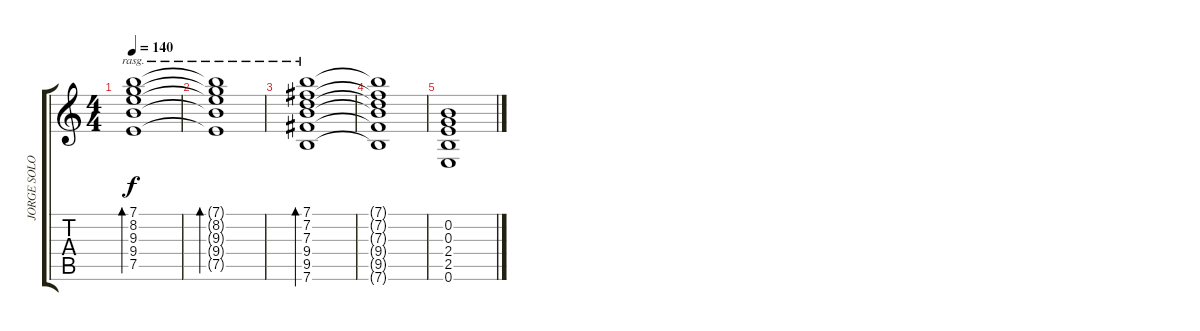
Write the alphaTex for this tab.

\track ("JORGE SOLO" "JORGE SOLO") {instrument overdrivenguitar}
\staff {score tabs}
\tuning (E4 B3 G3 D3 A2 E2) {hide}
\ts (4 4)
\tempo 140
\clef g2
\ks c
(7.1 8.2 9.3 9.4 7.5).1{bd 240 rasg ii dy f} |
(7.1{t} 8.2{t} 9.3{t} 9.4{t} 7.5{t}).1{bd 480 rasg ii} |
(7.1 7.2 7.3 9.4 9.5 7.6).1{bd 240 rasg ii} |
(7.1{t} 7.2{t} 7.3{t} 9.4{t} 9.5{t} 7.6{t}).1 |
(0.2 0.3 2.4 2.5 0.6).1
